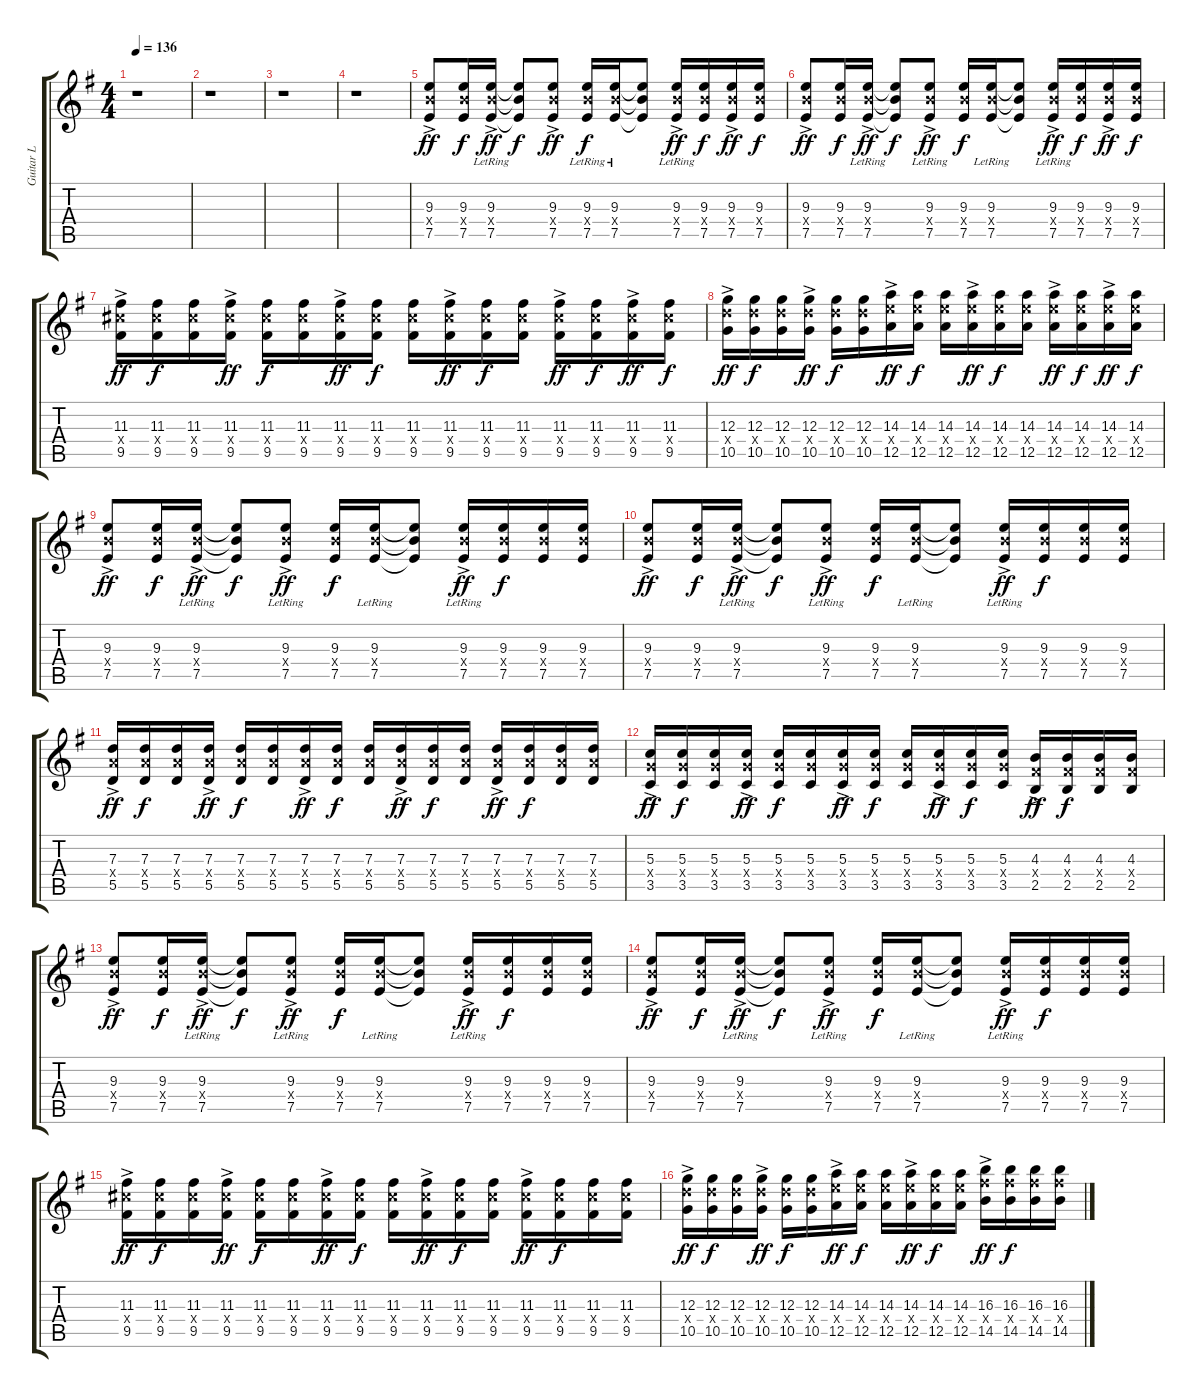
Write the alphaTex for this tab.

\track ("Guitar L" "Guitar L") {instrument overdrivenguitar}
\staff {score tabs}
\tuning (E4 B3 G3 D3 A2 E2) {hide}
\ts (4 4)
\tempo 136
\clef g2
\ks g
r.1{dy ff instrument overdrivenguitar} |
r.1 |
r.1 |
r.1 |
(9.3{ac} 9.4{ac x} 7.5{ac}).8 (9.3 9.4{x} 7.5).16{dy f} (9.3{ac lr} 9.4{ac x} 7.5{ac lr}).16{dy ff} (9.3{t} 9.4{t} 7.5{t}).8{dy f} (9.3{ac} 9.4{ac x} 7.5{ac}).8{dy ff} (9.3{lr} 9.4{x} 7.5{lr}).16{dy f} (9.3{lr} 9.4{x} 7.5{lr}).16 (9.3{t} 9.4{t} 7.5{t}).8 (9.3{ac lr} 9.4{ac x} 7.5{ac lr}).16{dy ff} (9.3 9.4{x} 7.5).16{dy f} (9.3{ac} 9.4{ac x} 7.5{ac}).16{dy ff} (9.3 9.4{x} 7.5).16{dy f} |
(9.3{ac} 9.4{ac x} 7.5{ac}).8{dy ff} (9.3 9.4{x} 7.5).16{dy f} (9.3{ac lr} 9.4{ac x} 7.5{ac lr}).16{dy ff} (9.3{t} 9.4{t} 7.5{t}).8{dy f} (9.3{ac lr} 9.4{ac x} 7.5{ac lr}).8{dy ff} (9.3 9.4{x} 7.5).16{dy f} (9.3{lr} 9.4{x} 7.5{lr}).16 (9.3{t} 9.4{t} 7.5{t}).8 (9.3{ac lr} 9.4{ac x} 7.5{ac lr}).16{dy ff} (9.3 9.4{x} 7.5).16{dy f} (9.3{ac} 9.4{ac x} 7.5{ac}).16{dy ff} (9.3 9.4{x} 7.5).16{dy f} |
(11.3{ac} 11.4{ac x} 9.5{ac}).16{dy ff} (11.3 11.4{x} 9.5).16{dy f} (11.3 11.4{x} 9.5).16 (11.3{ac} 11.4{ac x} 9.5{ac}).16{dy ff} (11.3 11.4{x} 9.5).16{dy f} (11.3 11.4{x} 9.5).16 (11.3{ac} 11.4{ac x} 9.5{ac}).16{dy ff} (11.3 11.4{x} 9.5).16{dy f} (11.3 11.4{x} 9.5).16 (11.3{ac} 11.4{ac x} 9.5{ac}).16{dy ff} (11.3 11.4{x} 9.5).16{dy f} (11.3 11.4{x} 9.5).16 (11.3{ac} 11.4{ac x} 9.5{ac}).16{dy ff} (11.3 11.4{x} 9.5).16{dy f} (11.3{ac} 11.4{ac x} 9.5{ac}).16{dy ff} (11.3 11.4{x} 9.5).16{dy f} |
(12.3{ac} 12.4{ac x} 10.5{ac}).16{dy ff} (12.3 12.4{x} 10.5).16{dy f} (12.3 12.4{x} 10.5).16 (12.3{ac} 12.4{ac x} 10.5{ac}).16{dy ff} (12.3 12.4{x} 10.5).16{dy f} (12.3 12.4{x} 10.5).16 (14.3{ac} 14.4{ac x} 12.5{ac}).16{dy ff} (14.3 14.4{x} 12.5).16{dy f} (14.3 14.4{x} 12.5).16 (14.3{ac} 14.4{ac x} 12.5{ac}).16{dy ff} (14.3 14.4{x} 12.5).16{dy f} (14.3 14.4{x} 12.5).16 (14.3{ac} 14.4{ac x} 12.5{ac}).16{dy ff} (14.3 14.4{x} 12.5).16{dy f} (14.3{ac} 14.4{ac x} 12.5{ac}).16{dy ff} (14.3 14.4{x} 12.5).16{dy f} |
(9.3{ac} 9.4{ac x} 7.5{ac}).8{dy ff} (9.3 9.4{x} 7.5).16{dy f} (9.3{ac lr} 9.4{ac x} 7.5{ac lr}).16{dy ff} (9.3{t} 9.4{t} 7.5{t}).8{dy f} (9.3{ac lr} 9.4{ac x} 7.5{ac lr}).8{dy ff} (9.3 9.4{x} 7.5).16{dy f} (9.3{lr} 9.4{x} 7.5{lr}).16 (9.3{t} 9.4{t} 7.5{t}).8 (9.3{ac lr} 9.4{ac x} 7.5{ac lr}).16{dy ff} (9.3 9.4{x} 7.5).16{dy f} (9.3 9.4{x} 7.5).16 (9.3 9.4{x} 7.5).16 |
(9.3{ac} 9.4{ac x} 7.5{ac}).8{dy ff} (9.3 9.4{x} 7.5).16{dy f} (9.3{ac lr} 9.4{ac x} 7.5{ac lr}).16{dy ff} (9.3{t} 9.4{t} 7.5{t}).8{dy f} (9.3{ac lr} 9.4{ac x} 7.5{ac lr}).8{dy ff} (9.3 9.4{x} 7.5).16{dy f} (9.3{lr} 9.4{x} 7.5{lr}).16 (9.3{t} 9.4{t} 7.5{t}).8 (9.3{ac lr} 9.4{ac x} 7.5{ac lr}).16{dy ff} (9.3 9.4{x} 7.5).16{dy f} (9.3 9.4{x} 7.5).16 (9.3 9.4{x} 7.5).16 |
(7.3{ac} 7.4{ac x} 5.5{ac}).16{dy ff} (7.3 7.4{x} 5.5).16{dy f} (7.3 7.4{x} 5.5).16 (7.3{ac} 7.4{ac x} 5.5{ac}).16{dy ff} (7.3 7.4{x} 5.5).16{dy f} (7.3 7.4{x} 5.5).16 (7.3{ac} 7.4{ac x} 5.5{ac}).16{dy ff} (7.3 7.4{x} 5.5).16{dy f} (7.3 7.4{x} 5.5).16 (7.3{ac} 7.4{ac x} 5.5{ac}).16{dy ff} (7.3 7.4{x} 5.5).16{dy f} (7.3 7.4{x} 5.5).16 (7.3{ac} 7.4{ac x} 5.5{ac}).16{dy ff} (7.3 7.4{x} 5.5).16{dy f} (7.3 7.4{x} 5.5).16 (7.3 7.4{x} 5.5).16 |
(5.3{ac} 5.4{ac x} 3.5{ac}).16{dy ff} (5.3 5.4{x} 3.5).16{dy f} (5.3 5.4{x} 3.5).16 (5.3{ac} 5.4{ac x} 3.5{ac}).16{dy ff} (5.3 5.4{x} 3.5).16{dy f} (5.3 5.4{x} 3.5).16 (5.3{ac} 5.4{ac x} 3.5{ac}).16{dy ff} (5.3 5.4{x} 3.5).16{dy f} (5.3 5.4{x} 3.5).16 (5.3{ac} 5.4{ac x} 3.5{ac}).16{dy ff} (5.3 5.4{x} 3.5).16{dy f} (5.3 5.4{x} 3.5).16 (4.3{ac} 4.4{ac x} 2.5{ac}).16{dy ff} (4.3 4.4{x} 2.5).16{dy f} (4.3 4.4{x} 2.5).16 (4.3 4.4{x} 2.5).16 |
(9.3{ac} 9.4{ac x} 7.5{ac}).8{dy ff} (9.3 9.4{x} 7.5).16{dy f} (9.3{ac lr} 9.4{ac x} 7.5{ac lr}).16{dy ff} (9.3{t} 9.4{t} 7.5{t}).8{dy f} (9.3{ac lr} 9.4{ac x} 7.5{ac lr}).8{dy ff} (9.3 9.4{x} 7.5).16{dy f} (9.3{lr} 9.4{x} 7.5{lr}).16 (9.3{t} 9.4{t} 7.5{t}).8 (9.3{ac lr} 9.4{ac x} 7.5{ac lr}).16{dy ff} (9.3 9.4{x} 7.5).16{dy f} (9.3 9.4{x} 7.5).16 (9.3 9.4{x} 7.5).16 |
(9.3{ac} 9.4{ac x} 7.5{ac}).8{dy ff} (9.3 9.4{x} 7.5).16{dy f} (9.3{ac lr} 9.4{ac x} 7.5{ac lr}).16{dy ff} (9.3{t} 9.4{t} 7.5{t}).8{dy f} (9.3{ac lr} 9.4{ac x} 7.5{ac lr}).8{dy ff} (9.3 9.4{x} 7.5).16{dy f} (9.3{lr} 9.4{x} 7.5{lr}).16 (9.3{t} 9.4{t} 7.5{t}).8 (9.3{ac lr} 9.4{ac x} 7.5{ac lr}).16{dy ff} (9.3 9.4{x} 7.5).16{dy f} (9.3 9.4{x} 7.5).16 (9.3 9.4{x} 7.5).16 |
(11.3{ac} 11.4{ac x} 9.5{ac}).16{dy ff} (11.3 11.4{x} 9.5).16{dy f} (11.3 11.4{x} 9.5).16 (11.3{ac} 11.4{ac x} 9.5{ac}).16{dy ff} (11.3 11.4{x} 9.5).16{dy f} (11.3 11.4{x} 9.5).16 (11.3{ac} 11.4{ac x} 9.5{ac}).16{dy ff} (11.3 11.4{x} 9.5).16{dy f} (11.3 11.4{x} 9.5).16 (11.3{ac} 11.4{ac x} 9.5{ac}).16{dy ff} (11.3 11.4{x} 9.5).16{dy f} (11.3 11.4{x} 9.5).16 (11.3{ac} 11.4{ac x} 9.5{ac}).16{dy ff} (11.3 11.4{x} 9.5).16{dy f} (11.3 11.4{x} 9.5).16 (11.3 11.4{x} 9.5).16 |
(12.3{ac} 12.4{ac x} 10.5{ac}).16{dy ff} (12.3 12.4{x} 10.5).16{dy f} (12.3 12.4{x} 10.5).16 (12.3{ac} 12.4{ac x} 10.5{ac}).16{dy ff} (12.3 12.4{x} 10.5).16{dy f} (12.3 12.4{x} 10.5).16 (14.3{ac} 14.4{ac x} 12.5{ac}).16{dy ff} (14.3 14.4{x} 12.5).16{dy f} (14.3 14.4{x} 12.5).16 (14.3{ac} 14.4{ac x} 12.5{ac}).16{dy ff} (14.3 14.4{x} 12.5).16{dy f} (14.3 14.4{x} 12.5).16 (16.3{ac} 16.4{ac x} 14.5{ac}).16{dy ff} (16.3 16.4{x} 14.5).16{dy f} (16.3 16.4{x} 14.5).16 (16.3 16.4{x} 14.5).16
